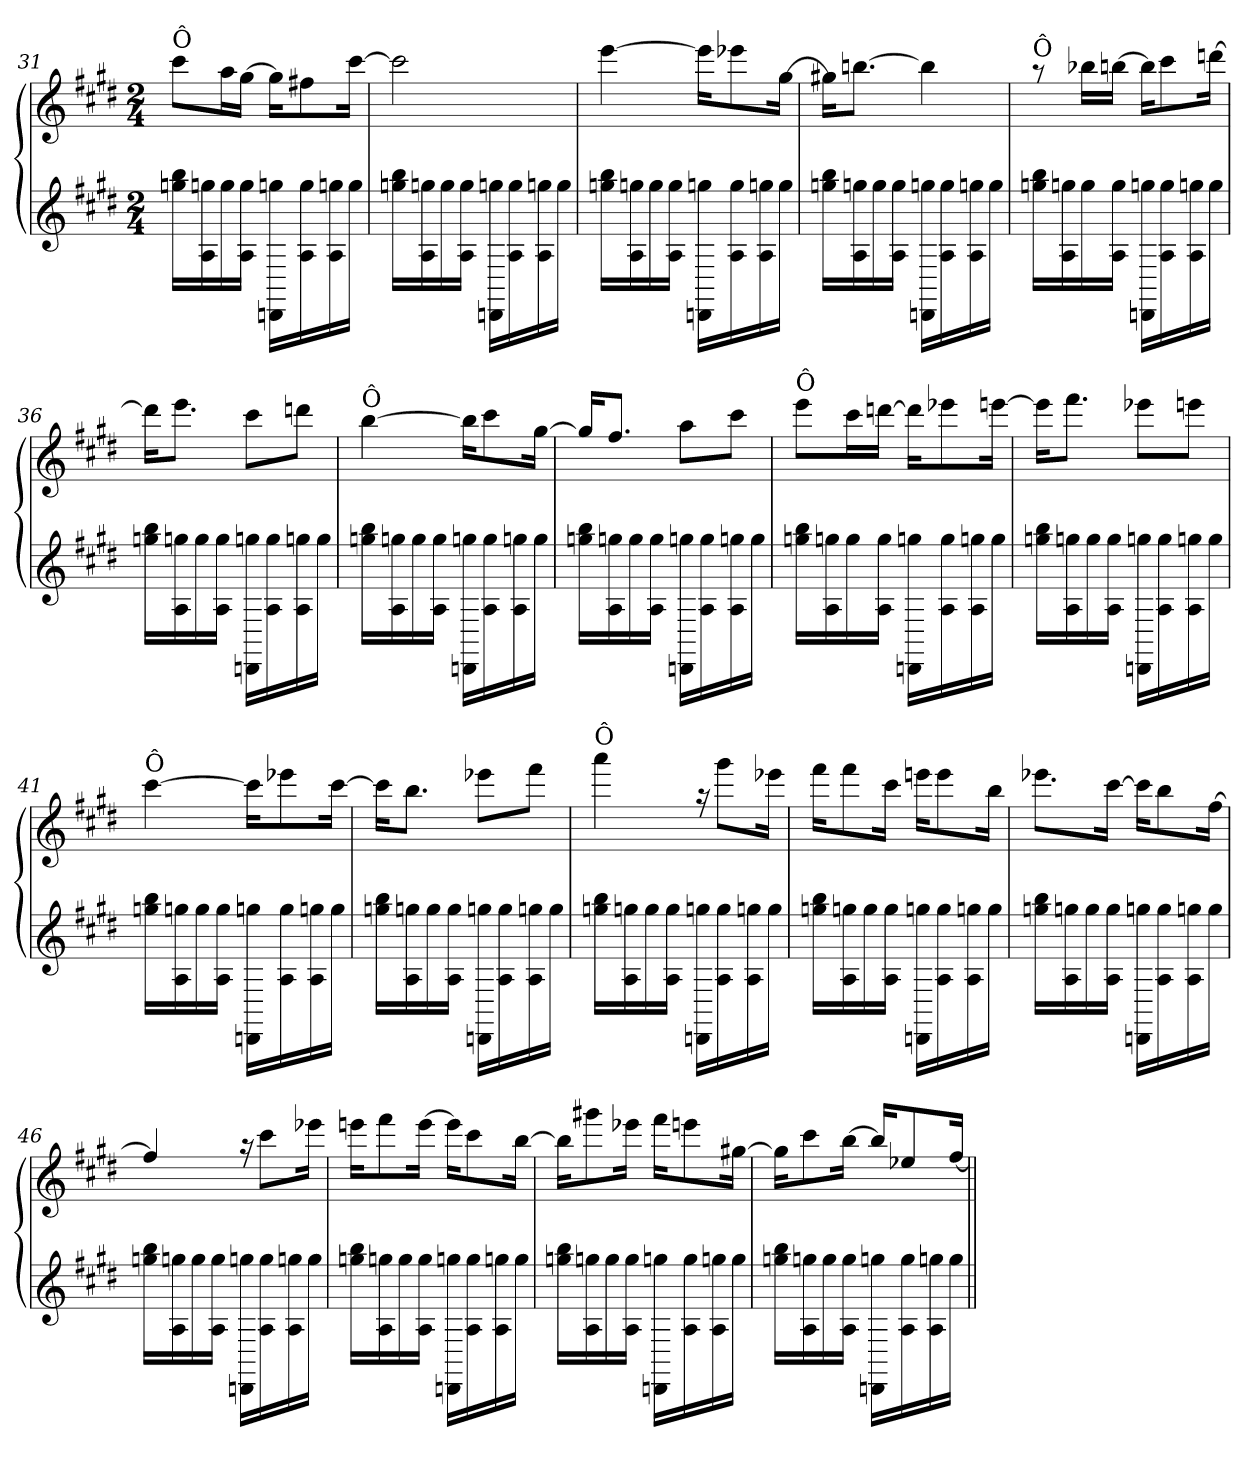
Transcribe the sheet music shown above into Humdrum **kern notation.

**kern	**kern
*part2	*part1
*staff2	*staff1
*clefG2	*clefG2
*ITrd-7c-12	*
*k[f#c#g#d#]	*k[f#c#g#d#]
*E:	*E:
*M2/4	*M2/4
=31	=31
*	*^
!	!LO:TX:a:t=Ô	!
16gggn\ 16bbb\LL	8ccc#\L	2ryy
16a\ 16gggn\	.	.
16ggg\	16aa\L	.
16a\ 16ggg\JJ	[<16gg#\JJ	.
16Dn\ 16gggn\LL	16gg#\KL]	.
16a\ 16ggg\	8ff#X\	.
16a\ 16gggn\	.	.
16ggg\JJ	[<16ccc#\Jk	.
=32	=32	=32
16gggn\ 16bbb\LL	2ccc#\]	2ryy
16a\ 16gggn\	.	.
16ggg\	.	.
16a\ 16ggg\JJ	.	.
16Dn\ 16gggn\LL	.	.
16a\ 16ggg\	.	.
16a\ 16gggn\	.	.
16ggg\JJ	.	.
=33	=33	=33
16gggn\ 16bbb\LL	[<4eee\	2ryy
16a\ 16gggn\	.	.
16ggg\	.	.
16a\ 16ggg\JJ	.	.
16Dn\ 16gggn\LL	16eee\KL]	.
16a\ 16ggg\	8eee-X\	.
16a\ 16gggn\	.	.
16ggg\JJ	[<16gg#\Jk	.
=34	=34	=34
16gggn\ 16bbb\LL	16gg#X\KL]	2ryy
16a\ 16gggn\	[<8.bbn\J	.
16ggg\	.	.
16a\ 16ggg\JJ	.	.
16Dn\ 16gggn\LL	4bb\]	.
16a\ 16ggg\	.	.
16a\ 16gggn\	.	.
16ggg\JJ	.	.
=35	=35	=35
!	!LO:TX:a:t=Ô	!
16gggn\ 16bbb\LL	8raa	2ryy
16a\ 16gggn\	.	.
16ggg\	16bb-X\LL	.
16a\ 16ggg\JJ	[<16bbn\JJ	.
16Dn\ 16gggn\LL	16bb\KL]	.
16a\ 16ggg\	8ccc#\	.
16a\ 16gggn\	.	.
16ggg\JJ	[<16dddn\Jk	.
!!LO:LB:g=z	!!
=36	=36	=36
16gggn\ 16bbb\LL	16ddd\KL]	2ryy
16a\ 16gggn\	8.eee\J	.
16ggg\	.	.
16a\ 16ggg\JJ	.	.
16Dn\ 16gggn\LL	8ccc#\L	.
16a\ 16ggg\	.	.
16a\ 16gggn\	8dddn\J	.
16ggg\JJ	.	.
=37	=37	=37
!	!LO:TX:a:t=Ô	!
16gggn\ 16bbb\LL	[<4bb\	2ryy
16a\ 16gggn\	.	.
16ggg\	.	.
16a\ 16ggg\JJ	.	.
16Dn\ 16gggn\LL	16bb\KL]	.
16a\ 16ggg\	8ccc#\	.
16a\ 16gggn\	.	.
16ggg\JJ	[<16gg#\Jk	.
=38	=38	=38
16gggn\ 16bbb\LL	16gg#/KL]	2ryy
16a\ 16gggn\	8.ff#/J	.
16ggg\	.	.
16a\ 16ggg\JJ	.	.
16Dn\ 16gggn\LL	8aa\L	.
16a\ 16ggg\	.	.
16a\ 16gggn\	8ccc#\J	.
16ggg\JJ	.	.
=39	=39	=39
!	!LO:TX:a:t=Ô	!
16gggn\ 16bbb\LL	8eee\L	2ryy
16a\ 16gggn\	.	.
16ggg\	16ccc#\L	.
16a\ 16ggg\JJ	[<16dddn\JJ	.
16Dn\ 16gggn\LL	16ddd\KL]	.
16a\ 16ggg\	8eee-X\	.
16a\ 16gggn\	.	.
16ggg\JJ	[<16eeen\Jk	.
=40	=40	=40
16gggn\ 16bbb\LL	16eee\KL]	2ryy
16a\ 16gggn\	8.fff#\J	.
16ggg\	.	.
16a\ 16ggg\JJ	.	.
16Dn\ 16gggn\LL	8eee-X\L	.
16a\ 16ggg\	.	.
16a\ 16gggn\	8eeen\J	.
16ggg\JJ	.	.
!!LO:PB:g=z	!!
=41	=41	=41
!	!LO:TX:a:t=Ô	!
16gggn\ 16bbb\LL	[<4ccc#\	2ryy
16a\ 16gggn\	.	.
16ggg\	.	.
16a\ 16ggg\JJ	.	.
16Dn\ 16gggn\LL	16ccc#\KL]	.
16a\ 16ggg\	8eee-X\	.
16a\ 16gggn\	.	.
16ggg\JJ	[<16ccc#\Jk	.
=42	=42	=42
16gggn\ 16bbb\LL	16ccc#\KL]	2ryy
16a\ 16gggn\	8.bb\J	.
16ggg\	.	.
16a\ 16ggg\JJ	.	.
16Dn\ 16gggn\LL	8eee-X\L	.
16a\ 16ggg\	.	.
16a\ 16gggn\	8fff#\J	.
16ggg\JJ	.	.
=43	=43	=43
!	!LO:TX:a:t=Ô	!
16gggn\ 16bbb\LL	4aaa\	2ryy
16a\ 16gggn\	.	.
16ggg\	.	.
16a\ 16ggg\JJ	.	.
16Dn\ 16gggn\LL	16raa	.
16a\ 16ggg\	8ggg#\L	.
16a\ 16gggn\	.	.
16ggg\JJ	16eee-X\Jk	.
=44	=44	=44
16gggn\ 16bbb\LL	16fff#\KL	2ryy
16a\ 16gggn\	8fff#\	.
16ggg\	.	.
16a\ 16ggg\JJ	16ccc#\Jk	.
16Dn\ 16gggn\LL	16eeen\KL	.
16a\ 16ggg\	8eee\	.
16a\ 16gggn\	.	.
16ggg\JJ	16bb\Jk	.
=45	=45	=45
16gggn\ 16bbb\LL	8.eee-X\L	2ryy
16a\ 16gggn\	.	.
16ggg\	.	.
16a\ 16ggg\JJ	[<16ccc#\Jk	.
16Dn\ 16gggn\LL	16ccc#\KL]	.
16a\ 16ggg\	8bb\	.
16a\ 16gggn\	.	.
16ggg\JJ	[<16ff#\Jk	.
=46	=46	=46
16gggn\ 16bbb\LL	4ff#/]	2ryy
16a\ 16gggn\	.	.
16ggg\	.	.
16a\ 16ggg\JJ	.	.
16Dn\ 16gggn\LL	16raa	.
16a\ 16ggg\	8ccc#\L	.
16a\ 16gggn\	.	.
16ggg\JJ	16eee-X\Jk	.
!!LO:LB:g=z	!!
=47	=47	=47
16gggn\ 16bbb\LL	16eeen\KL	2ryy
16a\ 16gggn\	8fff#\	.
16ggg\	.	.
16a\ 16ggg\JJ	[<16eee\Jk	.
16Dn\ 16gggn\LL	16eee\KL]	.
16a\ 16ggg\	8ccc#\	.
16a\ 16gggn\	.	.
16ggg\JJ	[<16bb\Jk	.
=48	=48	=48
16gggn\ 16bbb\LL	16bbn\KL]	2ryy
16a\ 16gggn\	8ggg#X\	.
16ggg\	.	.
16a\ 16ggg\JJ	16eee-X\Jk	.
16Dn\ 16gggn\LL	16fff#\KL	.
16a\ 16ggg\	8eeen\	.
16a\ 16gggn\	.	.
16ggg\JJ	[<16gg#X\Jk	.
=49	=49	=49
16gggn\ 16bbb\LL	16gg#\KL]	4ryy
16a\ 16gggn\	8ccc#\	.
16ggg\	.	.
16a\ 16ggg\JJ	[<16bb\Jk	.
16Dn\ 16gggn\LL	16bb/KL]	4ryy
16a\ 16ggg\	8ee-X/	.
16a\ 16gggn\	.	.
16ggg\JJ	[>16ff#/Jk	.
*	*v	*v
=||	=||
*-	*-
